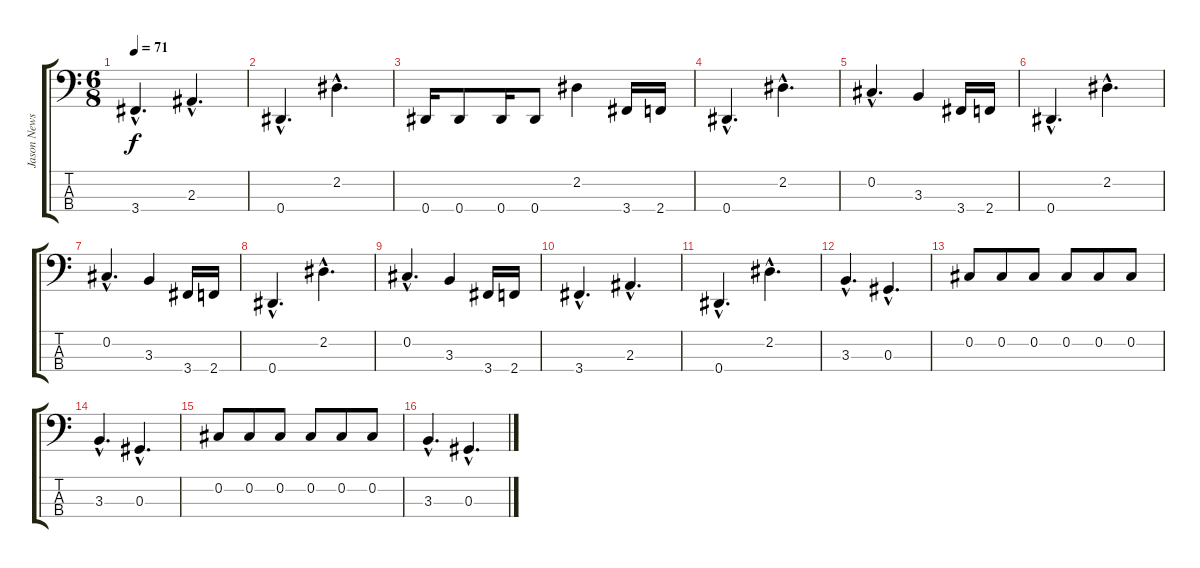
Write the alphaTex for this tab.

\track ("Jason Newsted" "Jason News") {instrument electricbasspick}
\staff {score tabs}
\tuning (Gb2 Db2 Ab1 Eb1) {hide}
\ts (6 8)
\tempo 71
\clef f4
\ks c
3.4{hac}.4{d dy f} 2.3{hac}.4{d} |
0.4{hac}.4{d} 2.2{hac}.4{d} |
0.4.16 0.4.8 0.4.16 0.4.8 2.2.4 3.4.16 2.4.16 |
0.4{hac}.4{d} 2.2{hac}.4{d} |
0.2{hac}.4{d} 3.3.4 3.4.16 2.4.16 |
0.4{hac}.4{d} 2.2{hac}.4{d} |
0.2{hac}.4{d} 3.3.4 3.4.16 2.4.16 |
0.4{hac}.4{d} 2.2{hac}.4{d} |
0.2{hac}.4{d} 3.3.4 3.4.16 2.4.16 |
3.4{hac}.4{d} 2.3{hac}.4{d} |
0.4{hac}.4{d} 2.2{hac}.4{d} |
3.3{hac}.4{d} 0.3{hac}.4{d} |
0.2.8 0.2.8 0.2.8 0.2.8 0.2.8 0.2.8 |
3.3{hac}.4{d} 0.3{hac}.4{d} |
0.2.8 0.2.8 0.2.8 0.2.8 0.2.8 0.2.8 |
3.3{hac}.4{d} 0.3{hac}.4{d}
